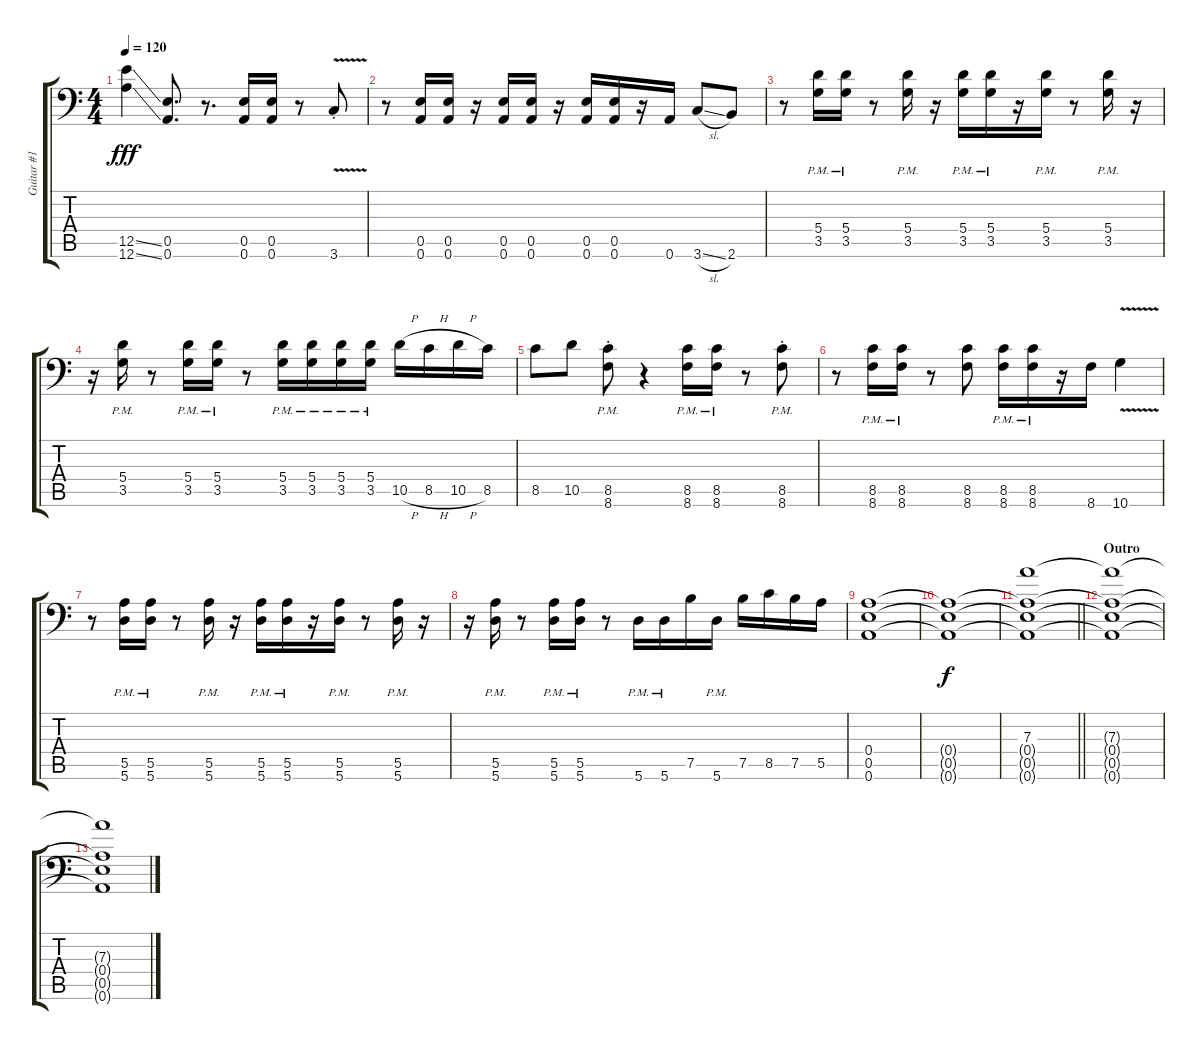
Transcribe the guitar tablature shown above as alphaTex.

\track ("Guitar #1" "Guitar #1") {instrument distortionguitar}
\staff {score tabs}
\tuning (B3 Gb3 D3 A2 E2 A1) {hide}
\ts (4 4)
\tempo 120
\clef f4
\ks c
(12.5{ss} 12.6{ss}).4{dy fff} (0.5 0.6).8{d} r.8{d} (0.5 0.6).16 (0.5 0.6).16 r.8 3.6{v st}.8 |
r.8 (0.5 0.6).16 (0.5 0.6).16 r.16 (0.5 0.6).16 (0.5 0.6).16 r.16 (0.5 0.6).16 (0.5 0.6).16 r.16 0.6.16 3.6{sl}.8 2.6.8 |
r.8 (5.4{pm} 3.5{pm}).16 (5.4{pm} 3.5{pm}).16 r.8 (5.4{pm} 3.5{pm}).16 r.16 (5.4{pm} 3.5{pm}).16 (5.4{pm} 3.5{pm}).16 r.16 (5.4{pm} 3.5{pm}).16 r.8 (5.4{pm} 3.5{pm}).16 r.16 |
r.16 (5.4{pm} 3.5{pm}).16 r.8 (5.4{pm} 3.5{pm}).16 (5.4{pm} 3.5{pm}).16 r.8 (5.4{pm} 3.5{pm}).16 (5.4{pm} 3.5{pm}).16 (5.4{pm} 3.5{pm}).16 (5.4{pm} 3.5{pm}).16 10.5{h}.16 8.5{h}.16 10.5{h}.16 8.5.16 |
8.5.8 10.5.8 (8.5{pm st} 8.6{pm st}).8 r.4 (8.5{pm} 8.6{pm}).16 (8.5{pm} 8.6{pm}).16 r.8 (8.5{pm st} 8.6{pm st}).8 |
r.8 (8.5{pm} 8.6{pm}).16 (8.5{pm} 8.6{pm}).16 r.8 (8.5 8.6).8 (8.5{pm} 8.6{pm}).16 (8.5{pm} 8.6{pm}).16 r.16 8.6.16 10.6{v}.4 |
r.8 (5.5{pm} 5.6{pm}).16 (5.5{pm} 5.6{pm}).16 r.8 (5.5{pm} 5.6{pm}).16 r.16 (5.5{pm} 5.6{pm}).16 (5.5{pm} 5.6{pm}).16 r.16 (5.5{pm} 5.6{pm}).16 r.8 (5.5{pm} 5.6{pm}).16 r.16 |
r.16 (5.5{pm} 5.6{pm}).16 r.8 (5.5{pm} 5.6{pm}).16 (5.5{pm} 5.6{pm}).16 r.8 5.6{pm}.16 5.6{pm}.16 7.5.16 5.6{pm}.16 7.5.16 8.5.16 7.5.16 5.5.16 |
(0.4 0.5 0.6).1 |
(0.4{t} 0.5{t} 0.6{t}).1{dy f} |
\barLineRight lightlight
(7.3 0.4{t} 0.5{t} 0.6{t}).1{volume 0} |
\section ("" "Outro")
(7.3{t} 0.4{t} 0.5{t} 0.6{t}).1 |
(7.3{t} 0.4{t} 0.5{t} 0.6{t}).1
